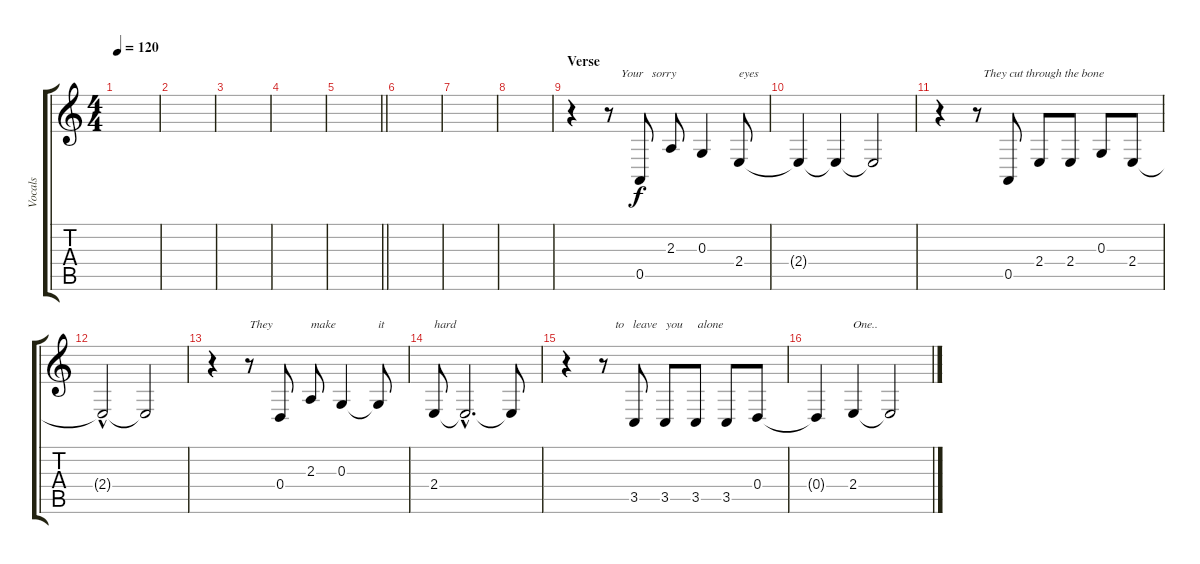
\track ("Vocals" "Vocals") {instrument altosax}
\staff {score tabs}
\tuning (E4 B3 G3 D3 A2 E2) {hide}
\ts (4 4)
\tempo 120
\clef g2
\ks c
|
|
|
|
\barLineRight lightlight
|
|
|
|
\section ("" "Verse")
r.4 r.8{txt "    Your   sorry"} 0.5.8 2.3.8 0.3.4 2.4.8{txt "eyes"} |
2.4{t}.4 2.4{t}.4 2.4{t}.2 |
r.4 r.8{txt "  They cut through the bone"} 0.5.8 2.4.8 2.4.8 0.3.8 2.4.8 |
2.4{hac t}.2 2.4{t}.2 |
r.4 r.8{txt "They"} 0.4.8 2.3.8{txt "make"} 0.3.4 0.3{t}.8{txt "it"} |
2.4.8{txt "hard"} 2.4{hac t}.2{d} 2.4{t}.8 |
r.4 r.8{txt "    to   leave   you     alone"} 3.5.8 3.5.8 3.5.8 3.5.8 0.4.8 |
0.4{t}.4 2.4.4{txt "One.."} 2.4{t}.2
